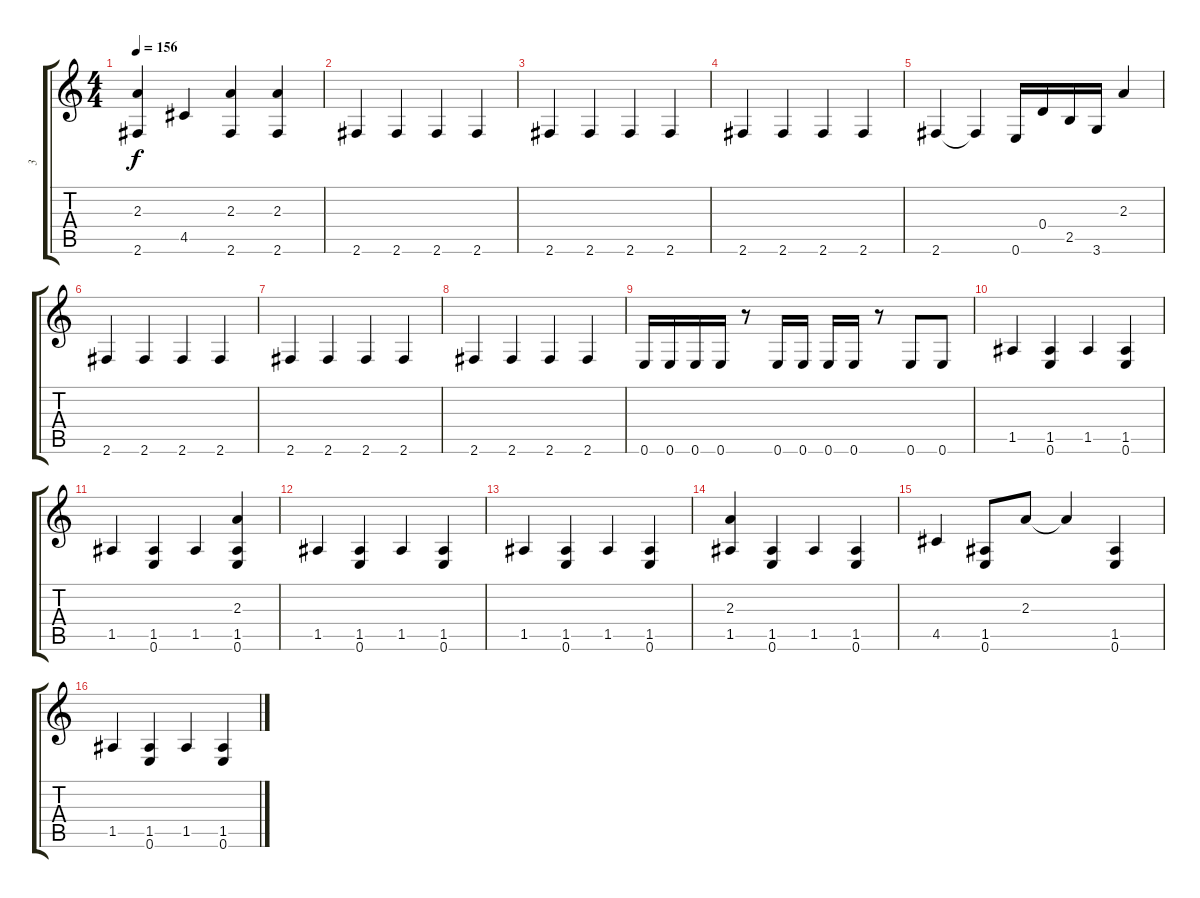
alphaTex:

\track ("3" "3") {instrument acousticguitarnylon}
\staff {score tabs}
\tuning (E4 B3 G3 D3 A2 E2) {hide}
\ts (4 4)
\tempo 156
\clef g2
\ks c
(2.3 2.6).4{dy f} 4.5.4 (2.3 2.6).4 (2.3 2.6).4 |
2.6.4 2.6.4 2.6.4 2.6.4 |
2.6.4 2.6.4 2.6.4 2.6.4 |
2.6.4 2.6.4 2.6.4 2.6.4 |
2.6.4 2.6{t}.4 0.6.16 0.4.16 2.5.16 3.6.16 2.3.4 |
2.6.4 2.6.4 2.6.4 2.6.4 |
2.6.4 2.6.4 2.6.4 2.6.4 |
2.6.4 2.6.4 2.6.4 2.6.4 |
0.6.16 0.6.16 0.6.16 0.6.16 r.8 0.6.16 0.6.16 0.6.16 0.6.16 r.8 0.6.8 0.6.8 |
1.5.4 (1.5 0.6).4 1.5.4 (1.5 0.6).4 |
1.5.4 (1.5 0.6).4 1.5.4 (2.3 1.5 0.6).4 |
1.5.4 (1.5 0.6).4 1.5.4 (1.5 0.6).4 |
1.5.4 (1.5 0.6).4 1.5.4 (1.5 0.6).4 |
(2.3 1.5).4 (1.5 0.6).4 1.5.4 (1.5 0.6).4 |
4.5.4 (1.5 0.6).8 2.3.8 2.3{t}.4 (1.5 0.6).4 |
1.5.4 (1.5 0.6).4 1.5.4 (1.5 0.6).4
